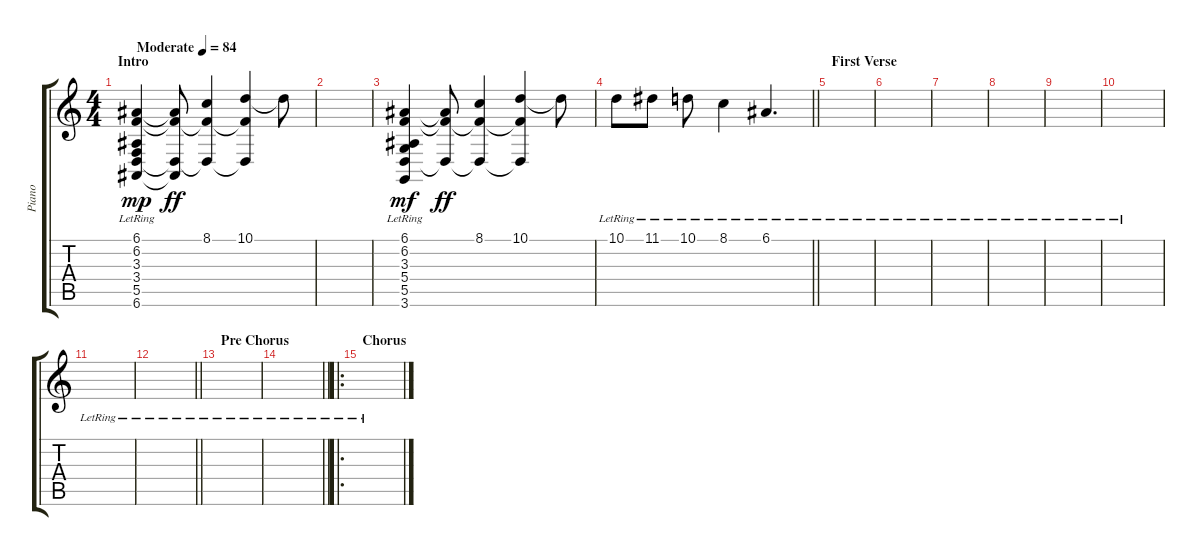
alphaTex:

\track ("Piano" "Piano") {instrument acousticgrandpiano}
\staff {score tabs}
\tuning (E4 B3 G3 D3 A2 E2) {hide}
\ts (4 4)
\section ("" "Intro")
\tempo (84 "Moderate")
\clef g2
\ks c
(6.1{lr} 6.2{lr} 3.3 3.4 5.5{lr} 6.6{lr}).4{dy mp instrument acousticgrandpiano} (6.1{t} 6.2{t} 5.5{t} 6.6{t}).8{dy ff} (8.1 6.2{t} 5.5{t}).4 (10.1 6.2{t} 5.5{t}).4 10.1{t}.8 |
|
(6.1 6.2 3.3 5.4 5.5{lr} 3.6).4{dy mf} (6.1{t} 6.2{t} 5.5{t}).8{dy ff} (8.1 6.2{t} 5.5{t}).4 (10.1 6.2{t} 5.5{t}).4 10.1{t}.8 |
\barLineRight lightlight
10.1{lr}.8 11.1{lr}.8 10.1{lr}.8 8.1{lr}.4 6.1{lr}.4{d} |
\section ("" "First Verse")
|
|
|
|
|
|
|
\barLineRight lightlight
|
\section ("" "Pre Chorus")
|
\barLineRight lightlight
|
\ro
\section ("" "Chorus")
